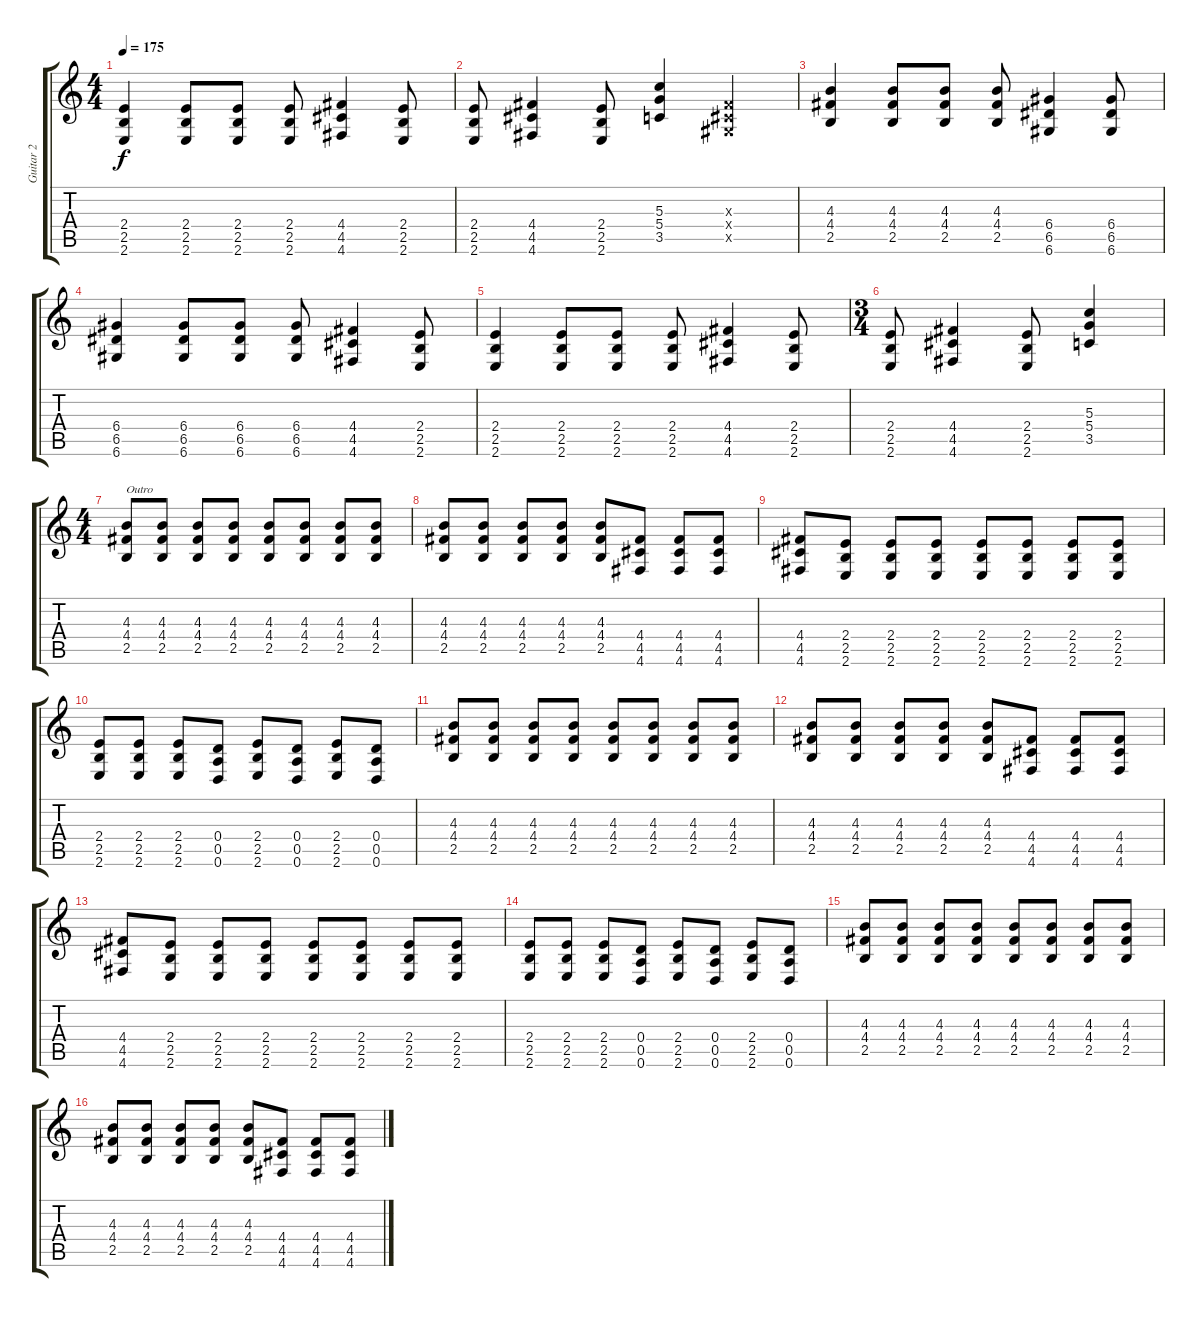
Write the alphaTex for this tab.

\track ("Guitar 2" "Guitar 2") {instrument overdrivenguitar}
\staff {score tabs}
\tuning (E4 B3 G3 D3 A2 D2) {hide}
\ts (4 4)
\tempo 175
\clef g2
\ks c
(2.4 2.5 2.6).4{dy f} (2.4 2.5 2.6).8 (2.4 2.5 2.6).8 (2.4 2.5 2.6).8 (4.4 4.5 4.6).4 (2.4 2.5 2.6).8 |
(2.4 2.5 2.6).8 (4.4 4.5 4.6).4 (2.4 2.5 2.6).8 (5.3 5.4 3.5).4 (-1.3{x} -1.4{x} -1.5{x}).4 |
(4.3 4.4 2.5).4 (4.3 4.4 2.5).8 (4.3 4.4 2.5).8 (4.3 4.4 2.5).8 (6.4 6.5 6.6).4 (6.4 6.5 6.6).8 |
(6.4 6.5 6.6).4 (6.4 6.5 6.6).8 (6.4 6.5 6.6).8 (6.4 6.5 6.6).8 (4.4 4.5 4.6).4 (2.4 2.5 2.6).8 |
(2.4 2.5 2.6).4 (2.4 2.5 2.6).8 (2.4 2.5 2.6).8 (2.4 2.5 2.6).8 (4.4 4.5 4.6).4 (2.4 2.5 2.6).8 |
\ts (3 4)
(2.4 2.5 2.6).8 (4.4 4.5 4.6).4 (2.4 2.5 2.6).8 (5.3 5.4 3.5).4 |
\ts (4 4)
(4.3 4.4 2.5).8{txt "Outro"} (4.3 4.4 2.5).8 (4.3 4.4 2.5).8 (4.3 4.4 2.5).8 (4.3 4.4 2.5).8 (4.3 4.4 2.5).8 (4.3 4.4 2.5).8 (4.3 4.4 2.5).8 |
(4.3 4.4 2.5).8 (4.3 4.4 2.5).8 (4.3 4.4 2.5).8 (4.3 4.4 2.5).8 (4.3 4.4 2.5).8 (4.4 4.5 4.6).8 (4.4 4.5 4.6).8 (4.4 4.5 4.6).8 |
(4.4 4.5 4.6).8 (2.4 2.5 2.6).8 (2.4 2.5 2.6).8 (2.4 2.5 2.6).8 (2.4 2.5 2.6).8 (2.4 2.5 2.6).8 (2.4 2.5 2.6).8 (2.4 2.5 2.6).8 |
(2.4 2.5 2.6).8 (2.4 2.5 2.6).8 (2.4 2.5 2.6).8 (0.4 0.5 0.6).8 (2.4 2.5 2.6).8 (0.4 0.5 0.6).8 (2.4 2.5 2.6).8 (0.4 0.5 0.6).8 |
(4.3 4.4 2.5).8 (4.3 4.4 2.5).8 (4.3 4.4 2.5).8 (4.3 4.4 2.5).8 (4.3 4.4 2.5).8 (4.3 4.4 2.5).8 (4.3 4.4 2.5).8 (4.3 4.4 2.5).8 |
(4.3 4.4 2.5).8 (4.3 4.4 2.5).8 (4.3 4.4 2.5).8 (4.3 4.4 2.5).8 (4.3 4.4 2.5).8 (4.4 4.5 4.6).8 (4.4 4.5 4.6).8 (4.4 4.5 4.6).8 |
(4.4 4.5 4.6).8 (2.4 2.5 2.6).8 (2.4 2.5 2.6).8 (2.4 2.5 2.6).8 (2.4 2.5 2.6).8 (2.4 2.5 2.6).8 (2.4 2.5 2.6).8 (2.4 2.5 2.6).8 |
(2.4 2.5 2.6).8 (2.4 2.5 2.6).8 (2.4 2.5 2.6).8 (0.4 0.5 0.6).8 (2.4 2.5 2.6).8 (0.4 0.5 0.6).8 (2.4 2.5 2.6).8 (0.4 0.5 0.6).8 |
(4.3 4.4 2.5).8 (4.3 4.4 2.5).8 (4.3 4.4 2.5).8 (4.3 4.4 2.5).8 (4.3 4.4 2.5).8 (4.3 4.4 2.5).8 (4.3 4.4 2.5).8 (4.3 4.4 2.5).8 |
(4.3 4.4 2.5).8 (4.3 4.4 2.5).8 (4.3 4.4 2.5).8 (4.3 4.4 2.5).8 (4.3 4.4 2.5).8 (4.4 4.5 4.6).8 (4.4 4.5 4.6).8 (4.4 4.5 4.6).8
